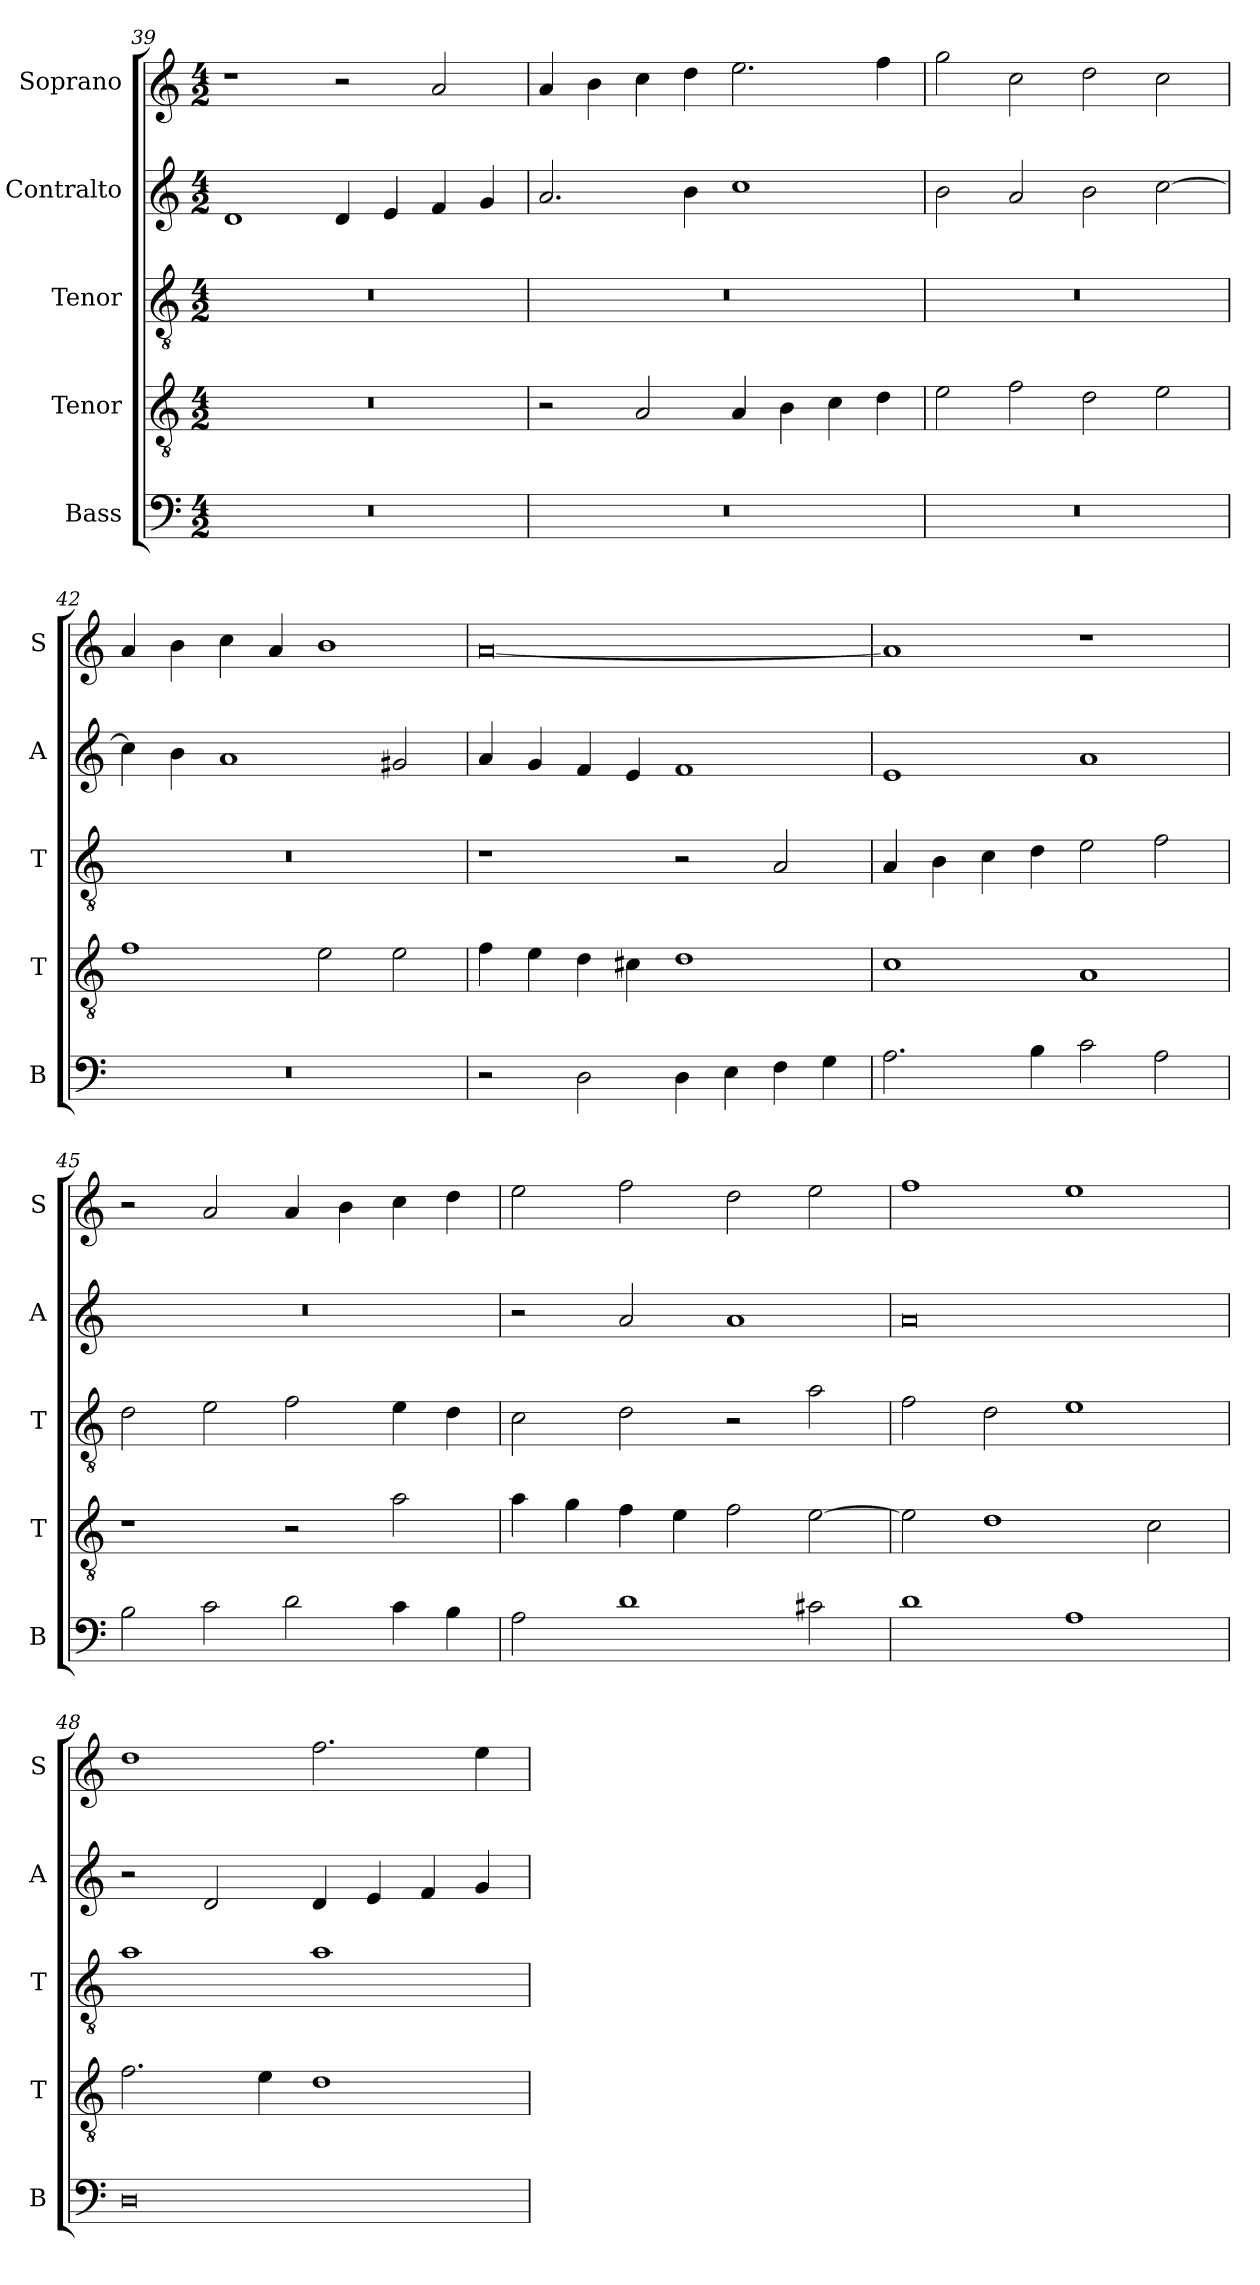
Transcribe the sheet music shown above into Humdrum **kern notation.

**kern	**kern	**kern	**kern	**kern
*part5	*part4	*part3	*part2	*part1
*staff5	*staff4	*staff3	*staff2	*staff1
*I"Bass	*I"Tenor	*I"Tenor	*I"Contralto	*I"Soprano
*I'B	*I'T	*I'T	*I'A	*I'S
*clefF4	*clefGv2	*clefGv2	*clefG2	*clefG2
*k[]	*k[]	*k[]	*k[]	*k[]
*A:aeo	*A:aeo	*A:aeo	*A:aeo	*A:aeo
*M4/2	*M4/2	*M4/2	*M4/2	*M4/2
=39	=39	=39	=39	=39
0r	0r	0r	1d	1r
.	.	.	4d	2r
.	.	.	4e	.
.	.	.	4f	2a
.	.	.	4g	.
=40	=40	=40	=40	=40
0r	2r	0r	2.a	4a
.	.	.	.	4b
.	2A	.	.	4cc
.	.	.	4b	4dd
.	4A	.	1cc	2.ee
.	4B	.	.	.
.	4c	.	.	.
.	4d	.	.	4ff
=41	=41	=41	=41	=41
0r	2e	0r	2b	2gg
.	2f	.	2a	2cc
.	2d	.	2b	2dd
.	2e	.	[2cc	2cc
=42	=42	=42	=42	=42
0r	1f	0r	4cc]	4a
.	.	.	4b	4b
.	.	.	1a	4cc
.	.	.	.	4a
.	2e	.	.	1b
.	2e	.	2g#X	.
=43	=43	=43	=43	=43
2r	4f	1r	4a	[0a
.	4e	.	4g	.
2D	4d	.	4f	.
.	4c#X	.	4e	.
4D	1d	2r	1f	.
4E	.	.	.	.
4F	.	2A	.	.
4G	.	.	.	.
=44	=44	=44	=44	=44
2.A	1c	4A	1e	1a]
.	.	4B	.	.
.	.	4c	.	.
4B	.	4d	.	.
2c	1A	2e	1a	1r
2A	.	2f	.	.
=45	=45	=45	=45	=45
2B	1r	2d	0r	2r
2c	.	2e	.	2a
2d	2r	2f	.	4a
.	.	.	.	4b
4c	2a	4e	.	4cc
4B	.	4d	.	4dd
=46	=46	=46	=46	=46
2A	4a	2c	2r	2ee
.	4g	.	.	.
1d	4f	2d	2a	2ff
.	4e	.	.	.
.	2f	2r	1a	2dd
2c#X	[2e	2a	.	2ee
=47	=47	=47	=47	=47
1d	2e]	2f	0a	1ff
.	1d	2d	.	.
1A	.	1e	.	1ee
.	2c	.	.	.
=48	=48	=48	=48	=48
0D	2.f	1a	2r	1dd
.	.	.	2d	.
.	4e	.	.	.
.	1d	1a	4d	2.ff
.	.	.	4e	.
.	.	.	4f	.
.	.	.	4g	4ee
=	=	=	=	=
*-	*-	*-	*-	*-
